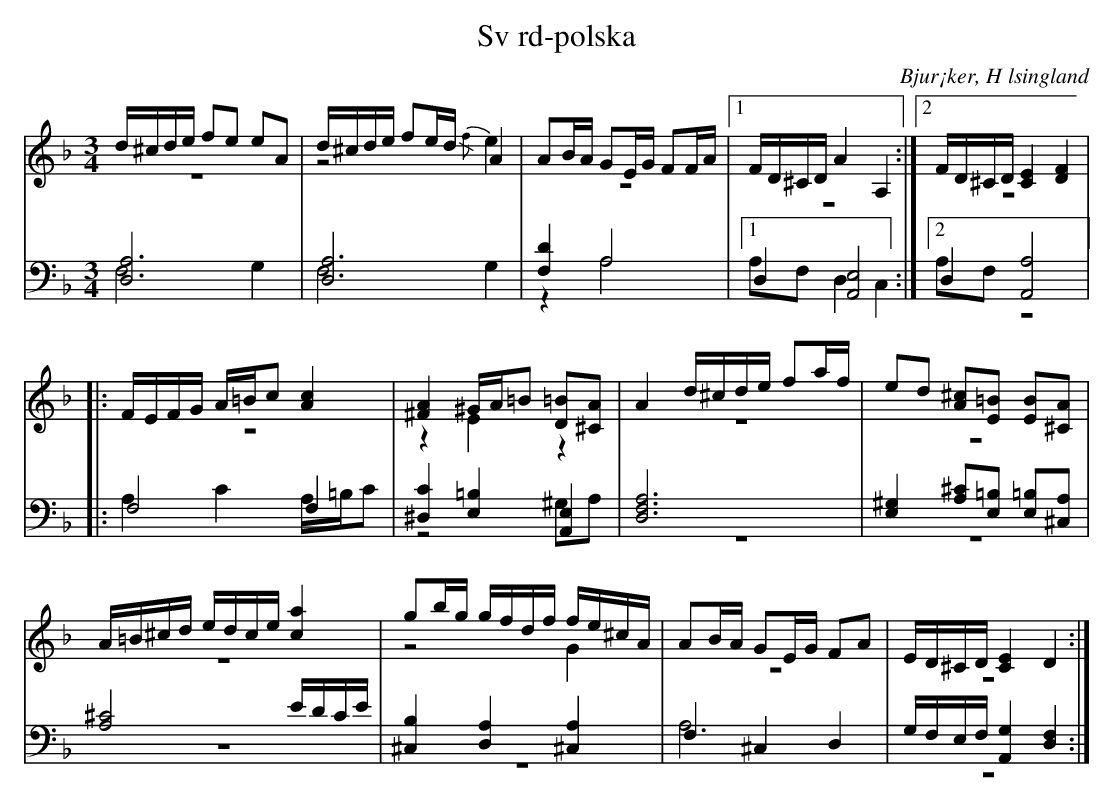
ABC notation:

X:1
T: Sv rd-polska
O: Bjur¡ker, H lsingland
M: 3/4
L: 1/8
K: Dm
V:1
V:2 merge
V:3
V:4 merge
V:1
d/^c/d/e/ fe eA|d/^c/d/e/ fe/d/ A2|AB/A/ GE/G/ FF/A/|1 F/D/^C/D/ A2 A,2:|2 F/D/^C/D/ [C2E2] [D2F2]|
|:F/E/F/G/ A/=B/c [A2c2]|[^F2A2] ^G/A/=B [D=B][^CA]|A2 d/^c/d/e/ fa/f/|ed [A^c][E=B] [EB][^CA]|
A/=B/^c/d/ e/d/c/e/ [c2a2]|gb/g/ g/f/d/f/ f/e/^c/A/|AB/A/ GE/G/ FA|E/D/^C/D/ [C2E2] D2:|
V:2
z6|z4 {/f}e2|z6|1 z6:|2 z6|
|:z6|z2 E2 z2|z6|z6|
z6|z4 G2|z6|z6:|
V:3 clef=bass
[D,6A,6]|[D,6A,6]|[F,2D2] A,4|1 D,2 [A,,4E,4]:|2 D,2 [A,,4A,4]
|:F,4 F,2|[^D,2C2] [E,2=B,2] [A,,2E,2]|[D,6F,6A,6]|[E,2^G,2] [A,^C][E,=B,] [E,=B,][^C,A,]|
[A,4^C4] E/D/C/E/|[^C,2B,2]  [D,2A,2] [A,2^C,2]|F,2 ^C,2 D,2|G,/F,/E,/F,/ [A,,2G,2] [D,2F,2]:|
V:4 clef=bass
F,4 G,2|F,4 G,2|z2 A,4|1 A,F, D,2 C,2:|2 A,F,  z4|
|:A,2 C2 A,/=B,/C|z4 ^G,A,|z6|z6|
z6|z6|A,6|z6:|
